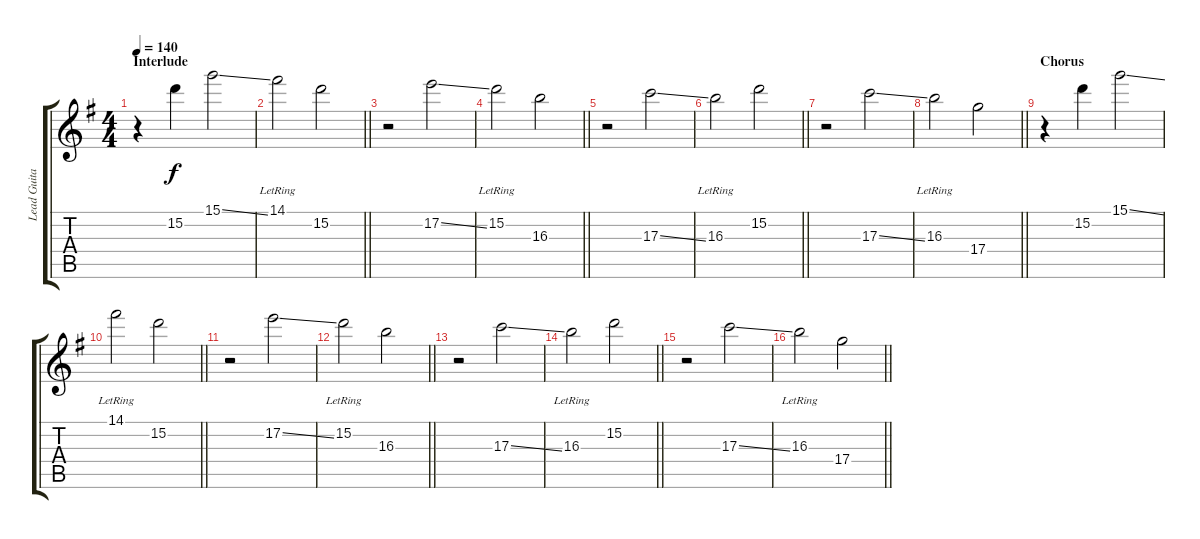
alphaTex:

\track ("Lead Guitar" "Lead Guita") {instrument overdrivenguitar}
\staff {score tabs}
\tuning (E4 B3 G3 D3 A2 E2) {hide}
\ts (4 4)
\section ("" "Interlude")
\tempo 140
\clef g2
\ks g
r.4{dy fff} 15.2.4{dy f} 15.1{ss}.2 |
\barLineRight lightlight
14.1{lr}.2 15.2.2 |
r.2 17.2{ss}.2 |
\barLineRight lightlight
15.2{lr}.2 16.3.2 |
r.2 17.3{ss}.2 |
\barLineRight lightlight
16.3{lr}.2 15.2.2 |
r.2{volume 10 instrument overdrivenguitar} 17.3{ss}.2 |
\barLineRight lightlight
16.3{lr}.2 17.4.2 |
\section ("" "Chorus")
r.4 15.2.4 15.1{ss}.2 |
\barLineRight lightlight
14.1{lr}.2 15.2.2 |
r.2 17.2{ss}.2 |
\barLineRight lightlight
15.2{lr}.2 16.3.2 |
r.2 17.3{ss}.2 |
\barLineRight lightlight
16.3{lr}.2 15.2.2 |
r.2 17.3{ss}.2 |
\barLineRight lightlight
16.3{lr}.2 17.4.2
